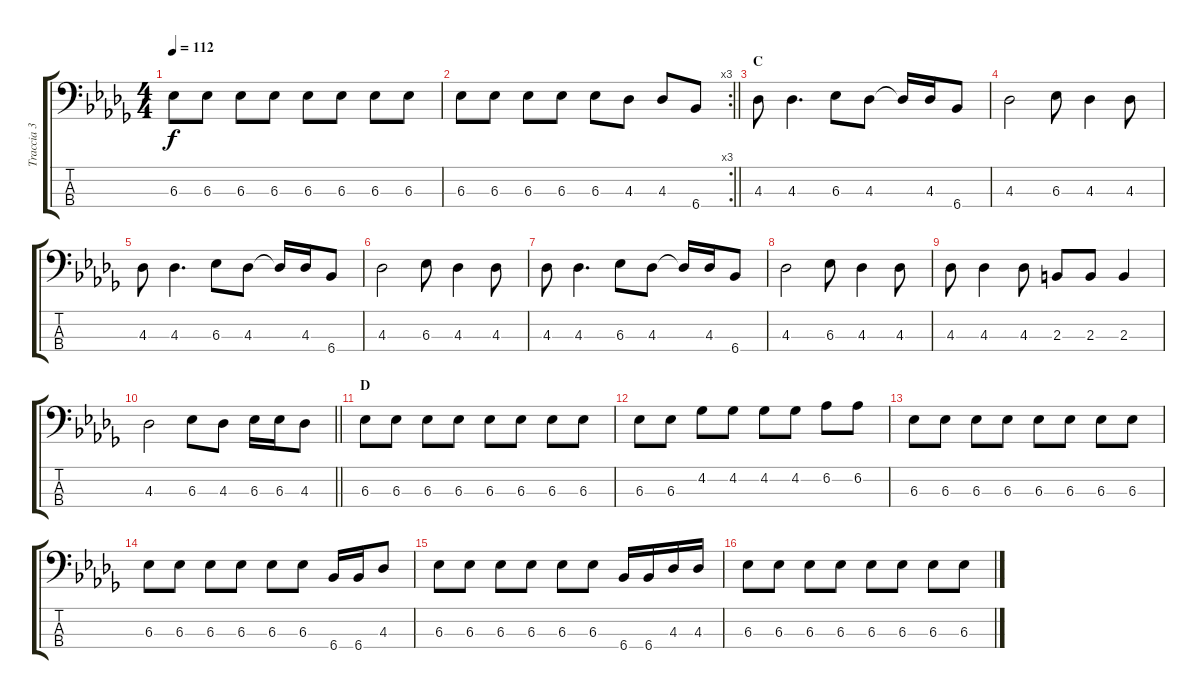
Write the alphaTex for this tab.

\track ("Traccia 3" "Traccia 3") {instrument electricbassfinger}
\staff {score tabs}
\tuning (G2 D2 A1 E1) {hide}
\ts (4 4)
\tempo 112
\clef f4
\ks db
6.3.8{dy f} 6.3.8 6.3.8 6.3.8 6.3.8 6.3.8 6.3.8 6.3.8 |
\rc 3
\barLineRight lightlight
6.3.8 6.3.8 6.3.8 6.3.8 6.3.8 4.3.8 4.3.8 6.4.8 |
\section ("" "C")
4.3.8 4.3.4{d} 6.3.8 4.3.8 4.3{t}.16 4.3.16 6.4.8 |
4.3.2 6.3.8 4.3.4 4.3.8 |
4.3.8 4.3.4{d} 6.3.8 4.3.8 4.3{t}.16 4.3.16 6.4.8 |
4.3.2 6.3.8 4.3.4 4.3.8 |
4.3.8 4.3.4{d} 6.3.8 4.3.8 4.3{t}.16 4.3.16 6.4.8 |
4.3.2 6.3.8 4.3.4 4.3.8 |
4.3.8 4.3.4 4.3.8 2.3.8 2.3.8 2.3.4 |
\barLineRight lightlight
4.3.2 6.3.8 4.3.8 6.3.16 6.3.16 4.3.8 |
\section ("" "D")
6.3.8 6.3.8 6.3.8 6.3.8 6.3.8 6.3.8 6.3.8 6.3.8 |
6.3.8 6.3.8 4.2.8 4.2.8 4.2.8 4.2.8 6.2.8 6.2.8 |
6.3.8 6.3.8 6.3.8 6.3.8 6.3.8 6.3.8 6.3.8 6.3.8 |
6.3.8 6.3.8 6.3.8 6.3.8 6.3.8 6.3.8 6.4.16 6.4.16 4.3.8 |
6.3.8 6.3.8 6.3.8 6.3.8 6.3.8 6.3.8 6.4.16 6.4.16 4.3.16 4.3.16 |
6.3.8 6.3.8 6.3.8 6.3.8 6.3.8 6.3.8 6.3.8 6.3.8
